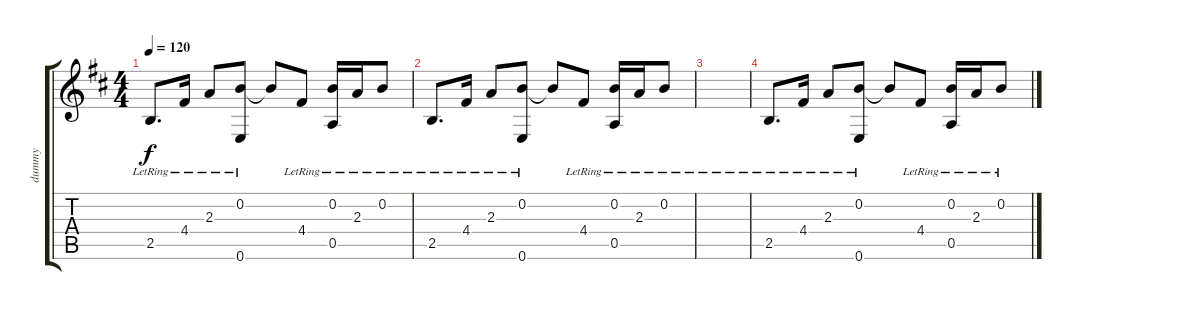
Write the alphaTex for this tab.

\track ("dummy" "dummy") {mute instrument acousticguitarsteel}
\staff {score tabs}
\tuning (E4 B3 G3 D3 A2 E2) {hide}
\ts (4 4)
\tempo 120
\clef g2
\ks bminor
2.5{lr}.8{d dy f} 4.4{lr}.16 2.3{lr}.8 (0.2{lr} 0.6{lr}).8 0.2{t}.8 4.4{lr}.8 (0.2{lr} 0.5{lr}).16 2.3{lr}.16 0.2{lr}.8 |
2.5{lr}.8{d} 4.4{lr}.16 2.3{lr}.8 (0.2{lr} 0.6{lr}).8 0.2{t}.8 4.4{lr}.8 (0.2{lr} 0.5{lr}).16 2.3{lr}.16 0.2{lr}.8 |
|
2.5{lr}.8{d} 4.4{lr}.16 2.3{lr}.8 (0.2{lr} 0.6{lr}).8 0.2{t}.8 4.4{lr}.8 (0.2{lr} 0.5{lr}).16 2.3{lr}.16 0.2{lr}.8
